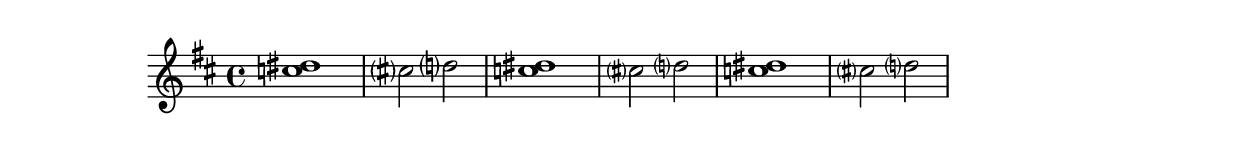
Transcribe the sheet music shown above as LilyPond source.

\version "1.9.1"
\header{
	texidoc="@cindex Cautionary Accidentals
LilyPond can display cautionary accidentals in different ways.
" }
\score { \notes \context Staff \transpose c c'' {
  \key d \major
%  \property Staff.autoReminders = #'cautionary
  \property Staff.Accidental \override #'font-relative-size = #0
  <<dis c>>1 cis?2 d?
  \property Staff.Accidental \override #'cautionary-style = #'smaller
  <<dis c>>1 cis?2 d?
  \property Staff.Accidental \override #'cautionary-style = #'parentheses
  <<dis c>>1 cis?2 d?

}
\paper{raggedright = ##t}
}


